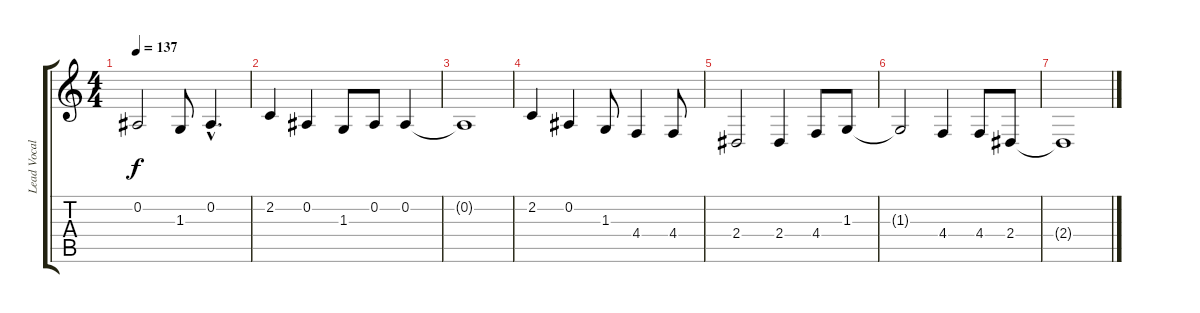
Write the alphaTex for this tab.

\track ("Lead Vocals (BJA)" "Lead Vocal") {instrument acousticgrandpiano}
\staff {score tabs}
\tuning (Eb4 Bb3 Gb3 Db3 Ab2 Eb2) {hide}
\ts (4 4)
\tempo 137
\clef g2
\ks c
0.2{t}.2{dy f} 1.3.8 0.2{hac}.4{d} |
2.2.4 0.2.4 1.3.8 0.2.8 0.2.4 |
0.2{t}.1 |
2.2.4 0.2.4 1.3.8 4.4.4 4.4.8 |
2.4.2 2.4.4 4.4.8 1.3.8 |
1.3{t}.2 4.4.4 4.4.8 2.4.8 |
2.4{t}.1
